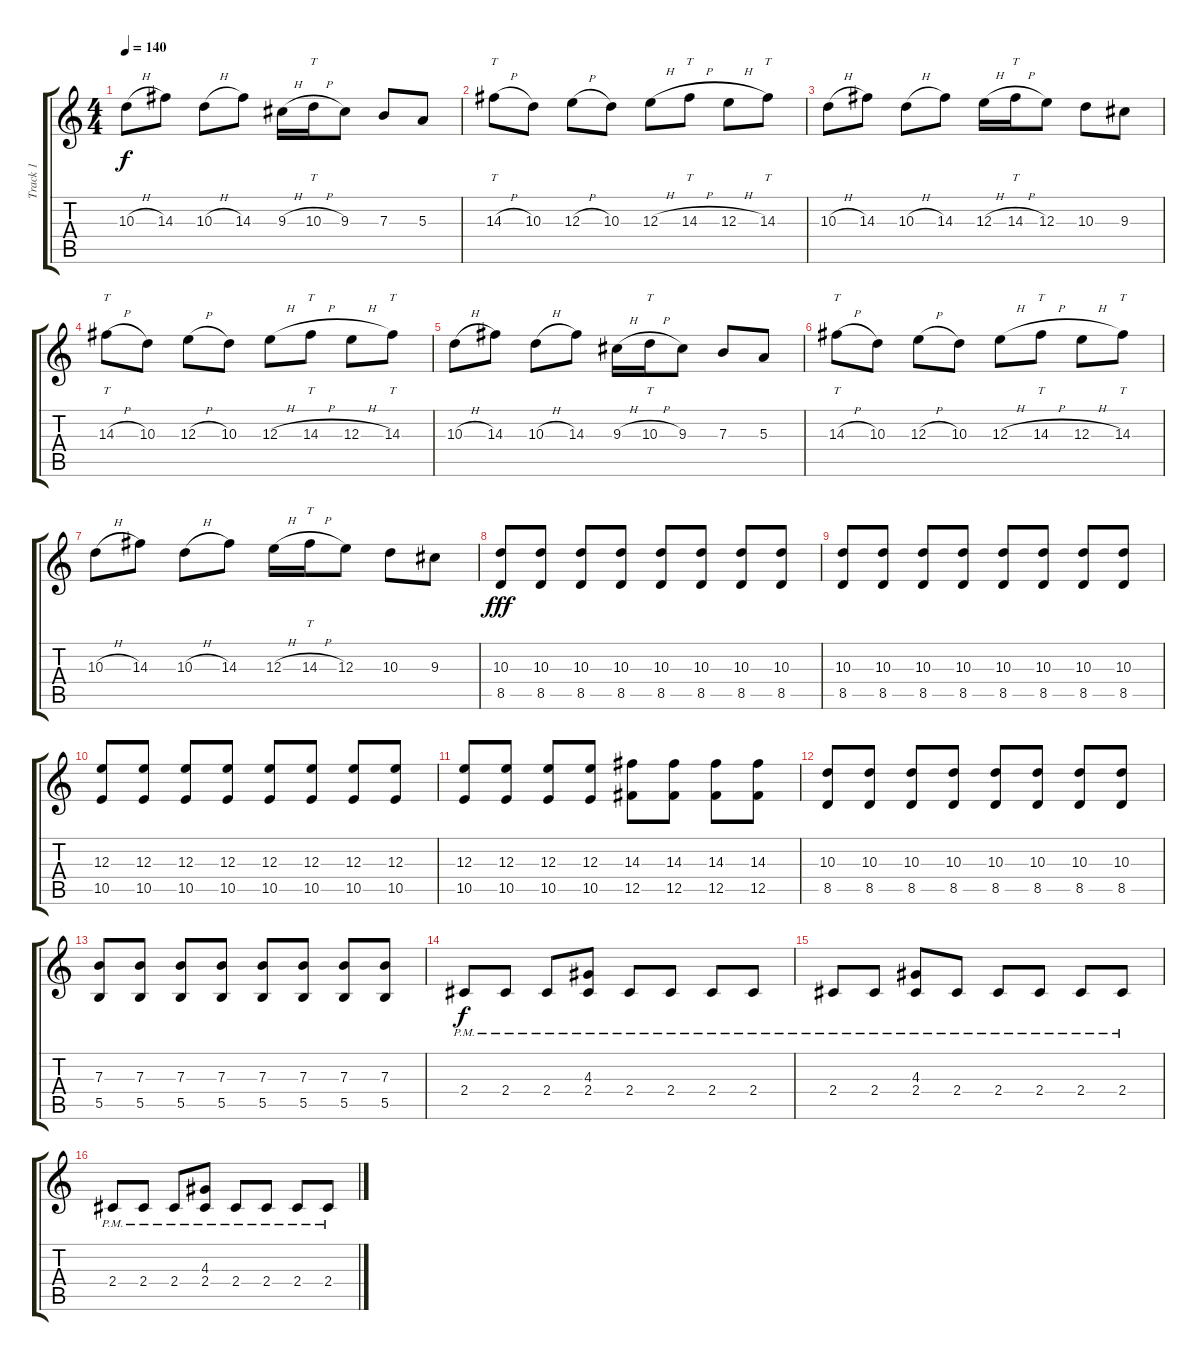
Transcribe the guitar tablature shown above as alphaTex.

\track ("Track 1" "Track 1") {instrument distortionguitar}
\staff {score tabs}
\tuning (Db4 Ab3 E3 B2 Gb2 B1) {hide}
\ts (4 4)
\tempo 140
\clef g2
\ks c
10.3{h}.8{dy f} 14.3.8 10.3{h}.8 14.3.8 9.3{h}.16 10.3{h}.16{tt} 9.3.8 7.3.8 5.3.8 |
14.3{h}.8{tt} 10.3.8 12.3{h}.8 10.3.8 12.3{h}.8 14.3{h}.8{tt} 12.3{h}.8 14.3.8{tt} |
10.3{h}.8 14.3.8 10.3{h}.8 14.3.8 12.3{h}.16 14.3{h}.16{tt} 12.3.8 10.3.8 9.3.8 |
14.3{h}.8{tt} 10.3.8 12.3{h}.8 10.3.8 12.3{h}.8 14.3{h}.8{tt} 12.3{h}.8 14.3.8{tt} |
10.3{h}.8 14.3.8 10.3{h}.8 14.3.8 9.3{h}.16 10.3{h}.16{tt} 9.3.8 7.3.8 5.3.8 |
14.3{h}.8{tt} 10.3.8 12.3{h}.8 10.3.8 12.3{h}.8 14.3{h}.8{tt} 12.3{h}.8 14.3.8{tt} |
10.3{h}.8 14.3.8 10.3{h}.8 14.3.8 12.3{h}.16 14.3{h}.16{tt} 12.3.8 10.3.8 9.3.8 |
(10.3 8.5).8{dy fff} (10.3 8.5).8 (10.3 8.5).8 (10.3 8.5).8 (10.3 8.5).8 (10.3 8.5).8 (10.3 8.5).8 (10.3 8.5).8 |
(10.3 8.5).8 (10.3 8.5).8 (10.3 8.5).8 (10.3 8.5).8 (10.3 8.5).8 (10.3 8.5).8 (10.3 8.5).8 (10.3 8.5).8 |
(12.3 10.5).8 (12.3 10.5).8 (12.3 10.5).8 (12.3 10.5).8 (12.3 10.5).8 (12.3 10.5).8 (12.3 10.5).8 (12.3 10.5).8 |
(12.3 10.5).8 (12.3 10.5).8 (12.3 10.5).8 (12.3 10.5).8 (14.3 12.5).8 (14.3 12.5).8 (14.3 12.5).8 (14.3 12.5).8 |
(10.3 8.5).8 (10.3 8.5).8 (10.3 8.5).8 (10.3 8.5).8 (10.3 8.5).8 (10.3 8.5).8 (10.3 8.5).8 (10.3 8.5).8 |
(7.3 5.5).8 (7.3 5.5).8 (7.3 5.5).8 (7.3 5.5).8 (7.3 5.5).8 (7.3 5.5).8 (7.3 5.5).8 (7.3 5.5).8 |
2.4{pm}.8{dy f} 2.4{pm}.8 2.4{pm}.8 (4.3 2.4{pm}).8 2.4{pm}.8 2.4{pm}.8 2.4{pm}.8 2.4{pm}.8 |
2.4{pm}.8 2.4{pm}.8 (4.3 2.4{pm}).8 2.4{pm}.8 2.4{pm}.8 2.4{pm}.8 2.4{pm}.8 2.4{pm}.8 |
2.4{pm}.8 2.4{pm}.8 2.4{pm}.8 (4.3 2.4{pm}).8 2.4{pm}.8 2.4{pm}.8 2.4{pm}.8 2.4{pm}.8
